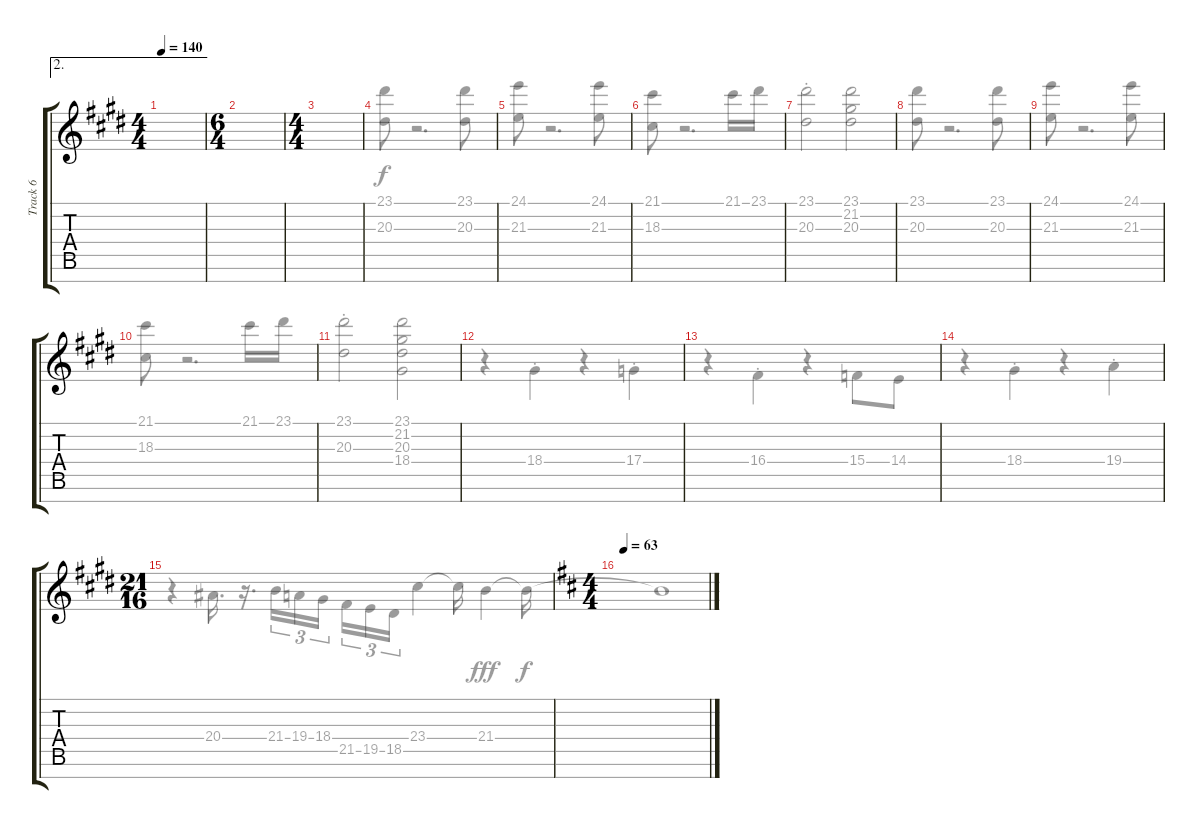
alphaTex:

\track ("Track 6" "Track 6") {instrument acousticgrandpiano}
\staff {score tabs}
\tuning (E4 B3 G3 D3 A2 E2 B1) {hide}
\voice
\ae 2
\ts (4 4)
\tempo 140
\clef g2
\ks c#minor
|
\ts (6 4)
|
\ts (4 4)
|
|
|
|
|
|
|
|
|
|
|
|
\ts (21 16)
|
\ts (4 4)
\tempo 63
\ks d
\voice
\clef g2
\ks c#minor
|
|
|
(23.1 20.3).8 r.2{d} (23.1 20.3).8 |
(24.1 21.3).8 r.2{d} (24.1 21.3).8 |
(21.1 18.3).8 r.2{d} 21.1.16 23.1.16 |
(23.1{st} 20.3{st}).2 (23.1 21.2 20.3).2 |
(23.1 20.3).8 r.2{d} (23.1 20.3).8 |
(24.1 21.3).8 r.2{d} (24.1 21.3).8 |
(21.1 18.3).8 r.2{d} 21.1.16 23.1.16 |
(23.1{st} 20.3{st}).2 (23.1 21.2 20.3 18.4).2 |
r.4 18.4{st}.4{dy f} r.4 17.4{st}.4 |
r.4 16.4{st}.4 r.4 15.4.8 14.4.8 |
r.4 18.4{st}.4 r.4 19.4{st}.4 |
r.4 20.4.16{d} r.16{d} 21.4.16{tu (3 2)} 19.4.16{tu (3 2)} 18.4.16{tu (3 2)} 21.5.16{tu (3 2)} 19.5.16{tu (3 2)} 18.5.16{tu (3 2)} 23.4.4 23.4{t}.16 21.4.4{dy fff} 21.4{t}.16{dy f} |
\ks d
21.4{t}.1
